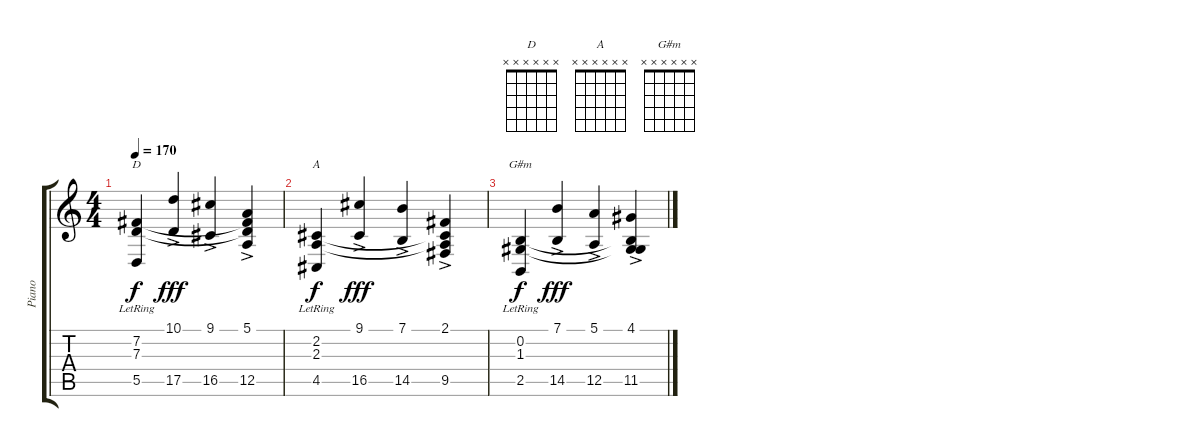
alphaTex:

\track ("Piano" "Piano") {instrument brightacousticpiano}
\staff {score tabs}
\tuning (E4 B3 G3 D3 A2 E2) {hide}
\chord ("D" x x x x x x)
\chord ("A" x x x x x x)
\chord ("G#m" x x x x x x)
\ts (4 4)
\tempo 170
\clef g2
\ks c
(7.2 7.3 5.5{lr}).4{ch "D" dy f volume 5} (10.1{ac} 17.5).4{dy fff} (9.1{ac} 16.5).4 (5.1{ac} 7.2{t} 7.3{t} 12.5).4 |
(2.2 2.3 4.5{lr}).4{ch "A" dy f volume 4} (9.1{ac} 16.5).4{dy fff} (7.1{ac} 14.5).4 (2.1{ac} 2.2{t} 2.3{t} 9.5).4 |
(0.2 1.3 2.5{lr}).4{ch "G#m" dy f volume 2} (7.1{ac} 14.5).4{dy fff} (5.1{ac} 12.5).4 (4.1{ac} 0.2{t} 1.3{t} 11.5).4
